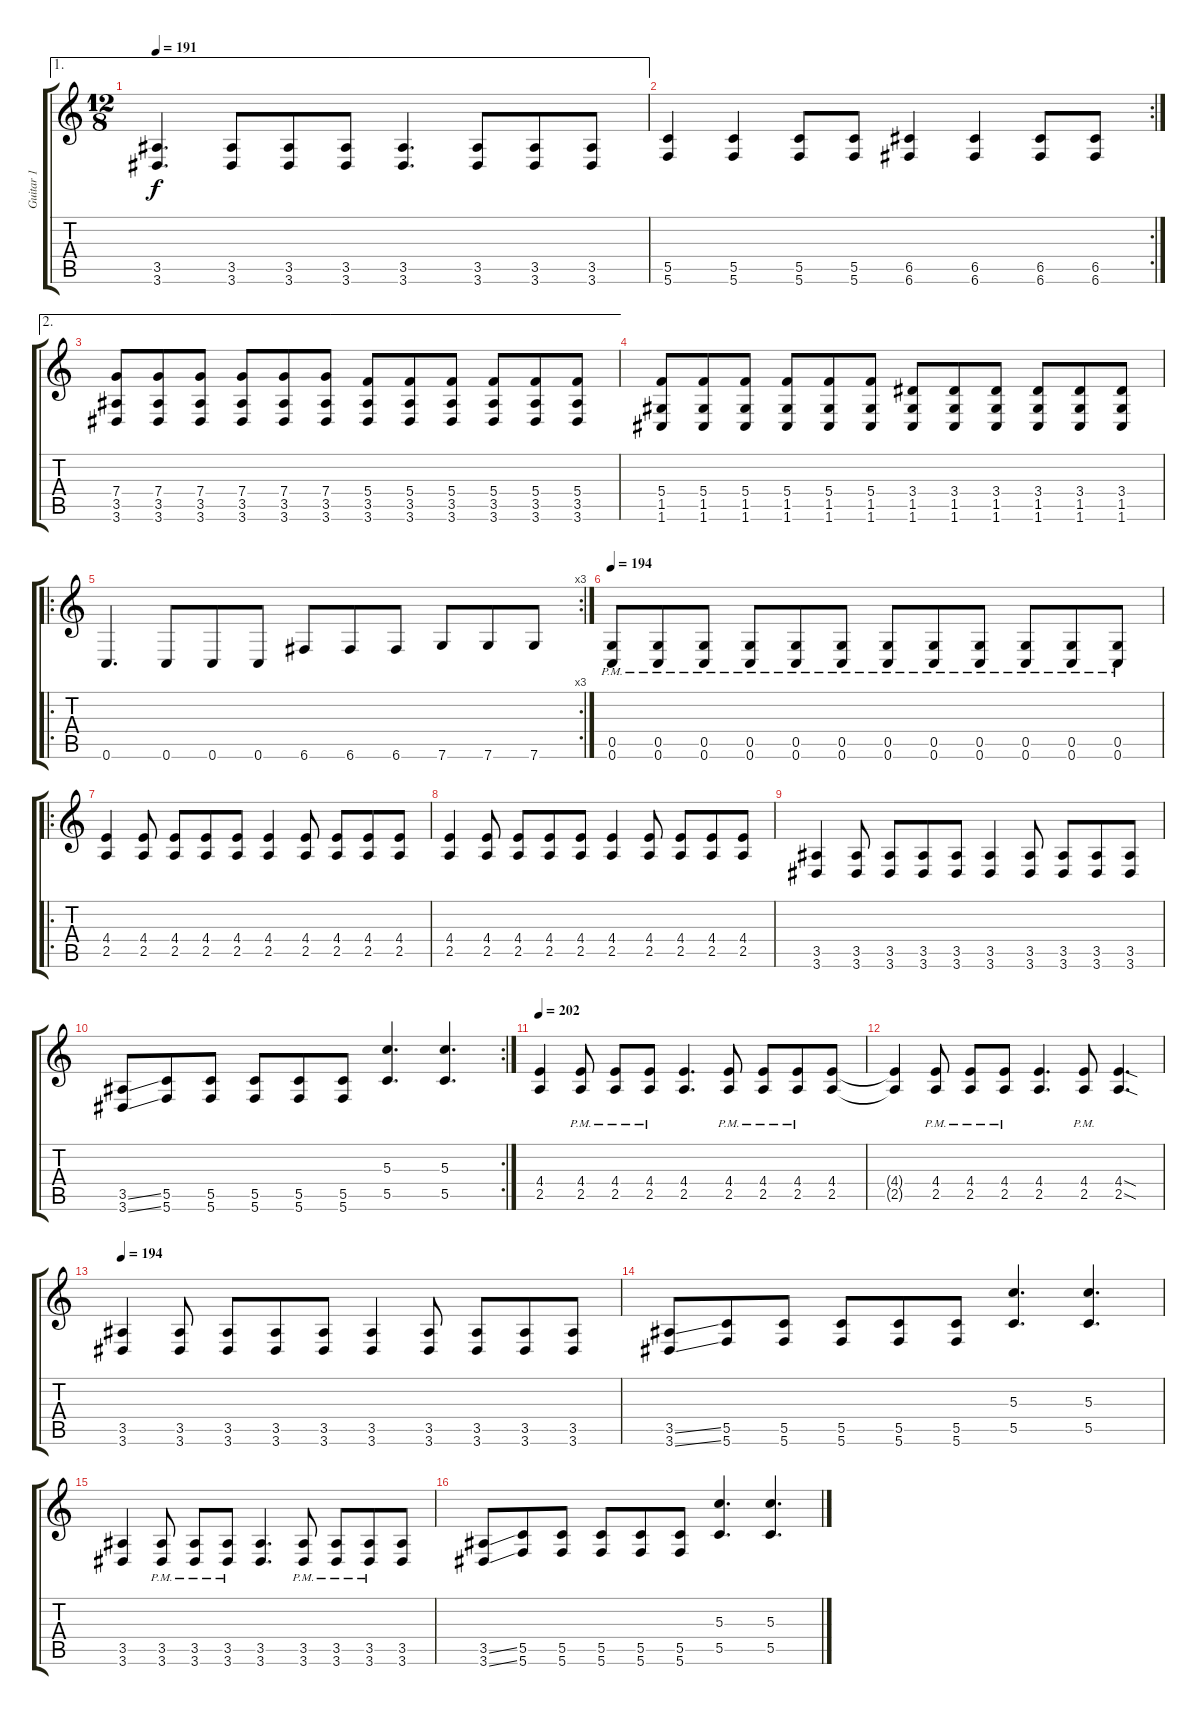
\track ("Guitar 1" "Guitar 1") {instrument distortionguitar}
\staff {score tabs}
\tuning (E4 C4 G3 C3 G2 C2) {hide}
\ae 1
\ts (12 8)
\tempo 191
\clef g2
\ks c
(3.5 3.6).4{d dy f} (3.5 3.6).8 (3.5 3.6).8 (3.5 3.6).8 (3.5 3.6).4{d} (3.5 3.6).8 (3.5 3.6).8 (3.5 3.6).8 |
\rc 2
(5.5 5.6).4 (5.5 5.6).4 (5.5 5.6).8 (5.5 5.6).8 (6.5 6.6).4 (6.5 6.6).4 (6.5 6.6).8 (6.5 6.6).8 |
\ae 2
(7.4 3.5 3.6).8 (7.4 3.5 3.6).8 (7.4 3.5 3.6).8 (7.4 3.5 3.6).8 (7.4 3.5 3.6).8 (7.4 3.5 3.6).8 (5.4 3.5 3.6).8 (5.4 3.5 3.6).8 (5.4 3.5 3.6).8 (5.4 3.5 3.6).8 (5.4 3.5 3.6).8 (5.4 3.5 3.6).8 |
(5.4 1.5 1.6).8 (5.4 1.5 1.6).8 (5.4 1.5 1.6).8 (5.4 1.5 1.6).8 (5.4 1.5 1.6).8 (5.4 1.5 1.6).8 (3.4 1.5 1.6).8 (3.4 1.5 1.6).8 (3.4 1.5 1.6).8 (3.4 1.5 1.6).8 (3.4 1.5 1.6).8 (3.4 1.5 1.6).8 |
\ro
\rc 3
0.6.4{d} 0.6.8 0.6.8 0.6.8 6.6.8 6.6.8 6.6.8 7.6.8 7.6.8 7.6.8 |
\tempo 194
(0.5{pm} 0.6{pm}).8 (0.5{pm} 0.6{pm}).8 (0.5{pm} 0.6{pm}).8 (0.5{pm} 0.6{pm}).8 (0.5{pm} 0.6{pm}).8 (0.5{pm} 0.6{pm}).8 (0.5{pm} 0.6{pm}).8 (0.5{pm} 0.6{pm}).8 (0.5{pm} 0.6{pm}).8 (0.5{pm} 0.6{pm}).8 (0.5{pm} 0.6{pm}).8 (0.5{pm} 0.6{pm}).8 |
\ro
(4.4 2.5).4 (4.4 2.5).8 (4.4 2.5).8 (4.4 2.5).8 (4.4 2.5).8 (4.4 2.5).4 (4.4 2.5).8 (4.4 2.5).8 (4.4 2.5).8 (4.4 2.5).8 |
(4.4 2.5).4 (4.4 2.5).8 (4.4 2.5).8 (4.4 2.5).8 (4.4 2.5).8 (4.4 2.5).4 (4.4 2.5).8 (4.4 2.5).8 (4.4 2.5).8 (4.4 2.5).8 |
(3.5 3.6).4 (3.5 3.6).8 (3.5 3.6).8 (3.5 3.6).8 (3.5 3.6).8 (3.5 3.6).4 (3.5 3.6).8 (3.5 3.6).8 (3.5 3.6).8 (3.5 3.6).8 |
\rc 2
(3.5{ss} 3.6{ss}).8 (5.5 5.6).8 (5.5 5.6).8 (5.5 5.6).8 (5.5 5.6).8 (5.5 5.6).8 (5.3 5.5).4{d} (5.3 5.5).4{d} |
\tempo 202
(4.4 2.5).4 (4.4{pm} 2.5{pm}).8 (4.4{pm} 2.5{pm}).8 (4.4{pm} 2.5{pm}).8 (4.4 2.5).4{d} (4.4{pm} 2.5{pm}).8 (4.4{pm} 2.5{pm}).8 (4.4{pm} 2.5{pm}).8 (4.4 2.5).8 |
(4.4{t} 2.5{t}).4 (4.4{pm} 2.5{pm}).8 (4.4{pm} 2.5{pm}).8 (4.4{pm} 2.5{pm}).8 (4.4 2.5).4{d} (4.4{pm} 2.5{pm}).8 (4.4{sod} 2.5{sod}).4{d} |
\tempo 194
(3.5 3.6).4 (3.5 3.6).8 (3.5 3.6).8 (3.5 3.6).8 (3.5 3.6).8 (3.5 3.6).4 (3.5 3.6).8 (3.5 3.6).8 (3.5 3.6).8 (3.5 3.6).8 |
(3.5{ss} 3.6{ss}).8 (5.5 5.6).8 (5.5 5.6).8 (5.5 5.6).8 (5.5 5.6).8 (5.5 5.6).8 (5.3 5.5).4{d} (5.3 5.5).4{d} |
(3.5 3.6).4 (3.5{pm} 3.6{pm}).8 (3.5{pm} 3.6{pm}).8 (3.5{pm} 3.6{pm}).8 (3.5 3.6).4{d} (3.5{pm} 3.6{pm}).8 (3.5{pm} 3.6{pm}).8 (3.5{pm} 3.6{pm}).8 (3.5 3.6).8 |
(3.5{ss} 3.6{ss}).8 (5.5 5.6).8 (5.5 5.6).8 (5.5 5.6).8 (5.5 5.6).8 (5.5 5.6).8 (5.3 5.5).4{d} (5.3 5.5).4{d}
